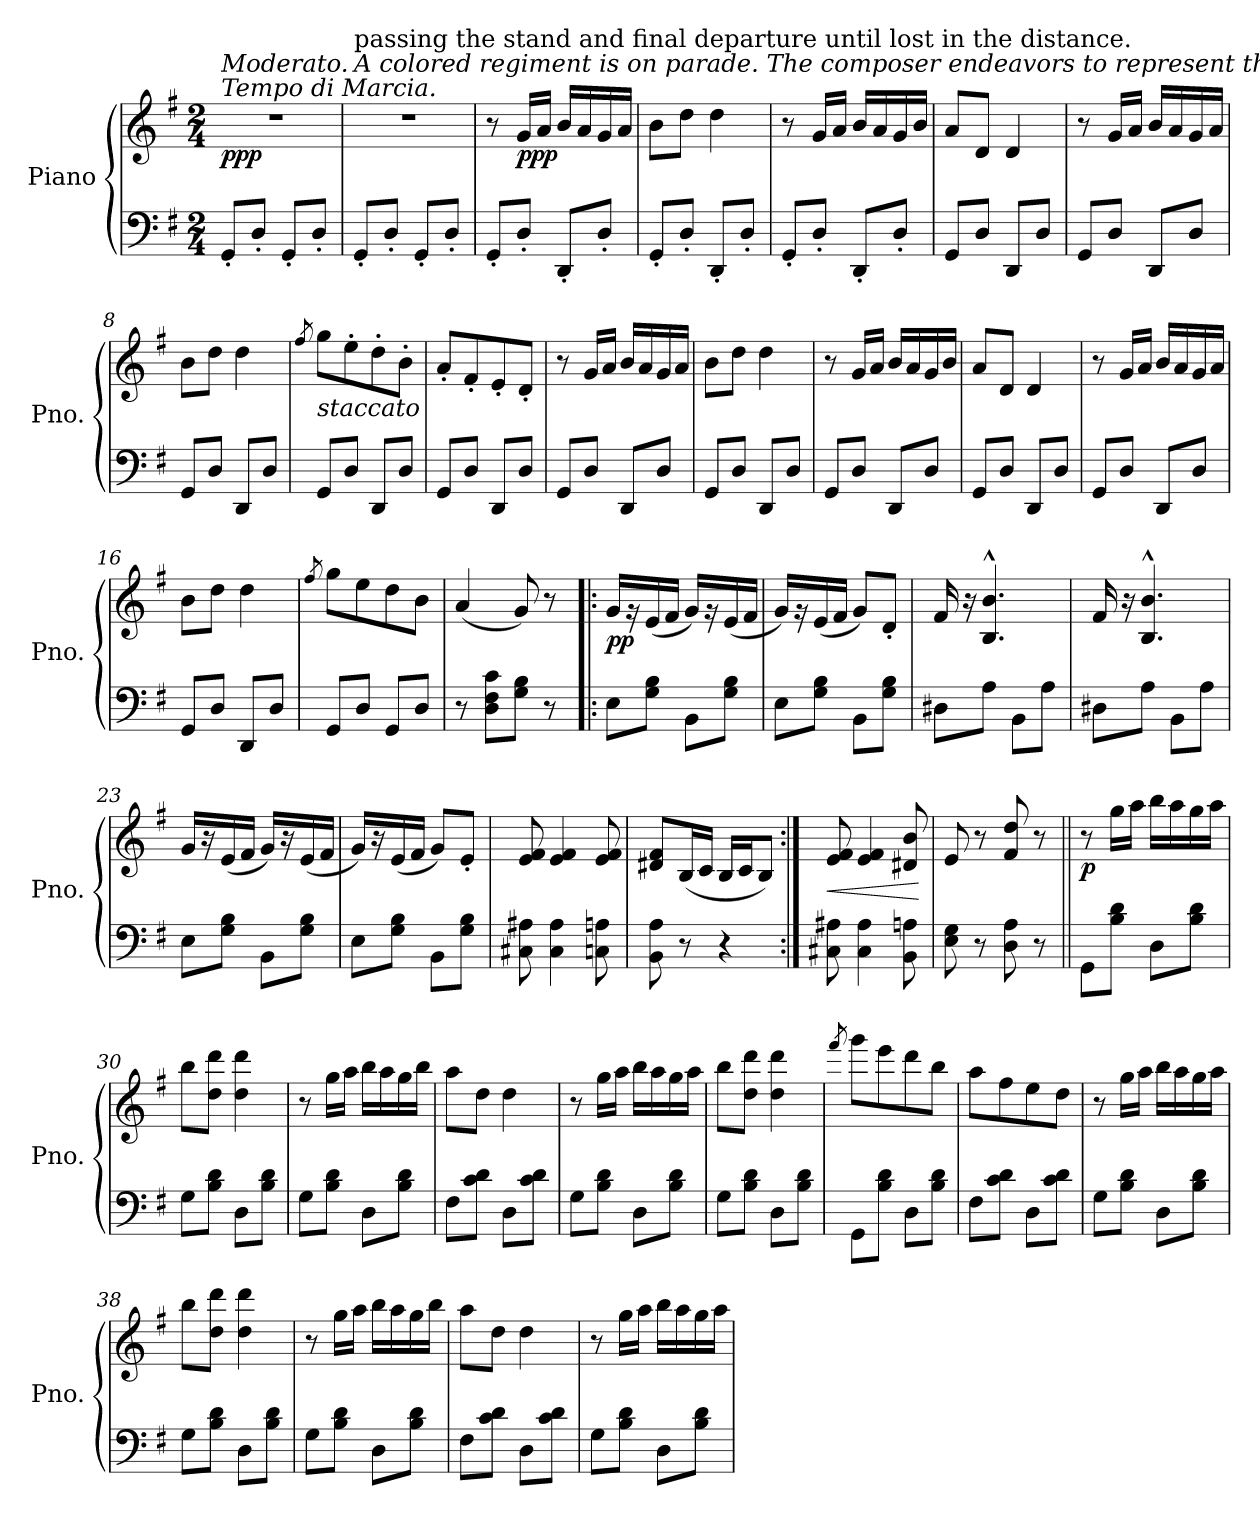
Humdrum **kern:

**kern	**kern	**dynam
*part1	*part1	*part1
*staff2	*staff1	*staff1/2
*I"Piano	*	*
*I'Pno.	*	*
*clefF4	*clefG2	*
*k[f#]	*k[f#]	*
*M2/4	*M2/4	*
=1	=1	=1
!	!LO:TX:a:i:t=Tempo di Marcia.	!
!	!LO:TX:a:i:t=Moderato.	!
!	!	!LO:DY:b
8GG'/L	2r	ppp
8D'/J	.	.
8GG'/L	.	.
8D'/J	.	.
=2	=2	=2
!	!LO:TX:a:i:t=A colored regiment is on parade. The composer endeavors to represent the approach, review	!
!	!LO:TX:a:t=passing the stand and final departure until lost in the distance.	!
8GG'/L	2r	.
8D'/J	.	.
8GG'/L	.	.
8D'/J	.	.
=3	=3	=3
8GG'/L	8r	.
!	!	!LO:DY:b
8D'/J	16g/LL	ppp
.	16a/JJ	.
8DD'/L	16b/LL	.
.	16a/	.
8D'/J	16g/	.
.	16a/JJ	.
=4	=4	=4
8GG'/L	8b\L	.
8D'/J	8dd\J	.
8DD'/L	4dd\	.
8D'/J	.	.
=5	=5	=5
8GG'/L	8r	.
8D'/J	16g/LL	.
.	16a/JJ	.
8DD'/L	16b/LL	.
.	16a/	.
8D'/J	16g/	.
.	16b/JJ	.
=6	=6	=6
8GG/L	8a/L	.
8D/J	8d/J	.
8DD/L	4d/	.
8D/J	.	.
!!LO:LB:g=z
=7	=7	=7
8GG/L	8r	.
8D/J	16g/LL	.
.	16a/JJ	.
8DD/L	16b/LL	.
.	16a/	.
8D/J	16g/	.
.	16a/JJ	.
=8	=8	=8
8GG/L	8b\L	.
8D/J	8dd\J	.
8DD/L	4dd\	.
8D/J	.	.
=9	=9	=9
.	8qff#/	.
!	!LO:TX:b:i:t=staccato	!
8GG/L	8gg\L	.
8D/J	8ee'\	.
8DD/L	8dd'\	.
8D/J	8b'\J	.
=10	=10	=10
8GG/L	8a'/L	.
8D/J	8f#'/	.
8DD/L	8e'/	.
8D/J	8d'/J	.
=11	=11	=11
8GG/L	8r	.
8D/J	16g/LL	.
.	16a/JJ	.
8DD/L	16b/LL	.
.	16a/	.
8D/J	16g/	.
.	16a/JJ	.
=12	=12	=12
8GG/L	8b\L	.
8D/J	8dd\J	.
8DD/L	4dd\	.
8D/J	.	.
!!LO:LB:g=z
=13	=13	=13
8GG/L	8r	.
8D/J	16g/LL	.
.	16a/JJ	.
8DD/L	16b/LL	.
.	16a/	.
8D/J	16g/	.
.	16b/JJ	.
=14	=14	=14
8GG/L	8a/L	.
8D/J	8d/J	.
8DD/L	4d/	.
8D/J	.	.
=15	=15	=15
8GG/L	8r	.
8D/J	16g/LL	.
.	16a/JJ	.
8DD/L	16b/LL	.
.	16a/	.
8D/J	16g/	.
.	16a/JJ	.
=16	=16	=16
8GG/L	8b\L	.
8D/J	8dd\J	.
8DD/L	4dd\	.
8D/J	.	.
=17	=17	=17
.	8qff#/	.
8GG/L	8gg\L	.
8D/J	8ee\	.
8GG/L	8dd\	.
8D/J	8b\J	.
=18	=18	=18
8r	(<4a/	.
8D\ 8F#\ 8c\L	.	.
8G\ 8B\J	8g/)	.
8r	8r	.
!!LO:LB:g=z
=19!|:	=19!|:	=19!|:
!	!	!LO:DY:b
8E\L	16g/LL	pp
.	16r	.
8G\ 8B\J	(<16e/	.
.	16f#/JJ	.
8BB\L	16g/LL)	.
.	16r	.
8G\ 8B\J	(<16e/	.
.	16f#/JJ	.
=20	=20	=20
8E\L	16g/LL)	.
.	16r	.
8G\ 8B\J	(<16e/	.
.	16f#/JJ	.
8BB\L	8g/L)	.
8G\ 8B\J	8d'/J	.
=21	=21	=21
8D#X\L	16f#/	.
.	16r	.
8A\J	4.B/^^ 4.b/^^	.
8BB\L	.	.
8A\J	.	.
=22	=22	=22
8D#X\L	16f#/	.
.	16r	.
8A\J	4.B/^^ 4.b/^^	.
8BB\L	.	.
8A\J	.	.
=23	=23	=23
8E\L	16g/LL	.
.	16r	.
8G\ 8B\J	(<16e/	.
.	16f#/JJ	.
8BB\L	16g/LL)	.
.	16r	.
8G\ 8B\J	(<16e/	.
.	16f#/JJ	.
!!LO:PB:g=z
=24	=24	=24
8E\L	16g/LL)	.
.	16r	.
8G\ 8B\J	(<16e/	.
.	16f#/JJ	.
8BB\L	8g/L)	.
8G\ 8B\J	8e'/J	.
=25	=25	=25
8C#X\ 8A#X\	8e/ 8f#/	.
4C#\ 4A#\	4e/ 4f#/	.
8Cn\ 8An\	8e/ 8f#/	.
=26	=26	=26
8BB\ 8A\	8d#X/ 8f#/L	.
8r	(<16B/L	.
.	16c/JJ	.
4r	16B/LL	.
.	16c/J	.
.	8B/J)	.
=27:|!	=27:|!	=27:|!
!	!	!LO:HP:b
8C#X\ 8A#X\	8e/ 8f#/	<
4C#\ 4A#\	4e/ 4f#/	.
8BB\ 8An\	8d#X/ 8b/	.
.	.	[
=28	=28	=28
8E\ 8G\	8e/	.
8r	8r	.
8D\ 8A\	8f#/ 8dd/	.
8r	8r	.
!!LO:PB:g=z
=29||	=29||	=29||
!	!	!LO:DY:b
8GG\L	8r	p
8B\ 8d\J	16gg\LL	.
.	16aa\JJ	.
8D\L	16bb\LL	.
.	16aa\	.
8B\ 8d\J	16gg\	.
.	16aa\JJ	.
=30	=30	=30
8G\L	8bb\L	.
8B\ 8d\J	8dd\ 8ddd\J	.
8D\L	4dd\ 4ddd\	.
8B\ 8d\J	.	.
=31	=31	=31
8G\L	8r	.
8B\ 8d\J	16gg\LL	.
.	16aa\JJ	.
8D\L	16bb\LL	.
.	16aa\	.
8B\ 8d\J	16gg\	.
.	16bb\JJ	.
=32	=32	=32
8F#\L	8aa\L	.
8c\ 8d\J	8dd\J	.
8D\L	4dd\	.
8c\ 8d\J	.	.
=33	=33	=33
8G\L	8r	.
8B\ 8d\J	16gg\LL	.
.	16aa\JJ	.
8D\L	16bb\LL	.
.	16aa\	.
8B\ 8d\J	16gg\	.
.	16aa\JJ	.
=34	=34	=34
8G\L	8bb\L	.
8B\ 8d\J	8dd\ 8ddd\J	.
8D\L	4dd\ 4ddd\	.
8B\ 8d\J	.	.
=35	=35	=35
.	8qfff#/	.
8GG\L	8ggg\L	.
8B\ 8d\J	8eee\	.
8D\L	8ddd\	.
8B\ 8d\J	8bb\J	.
!!LO:LB:g=z
=36	=36	=36
8F#\L	8aa\L	.
8c\ 8d\J	8ff#\	.
8D\L	8ee\	.
8c\ 8d\J	8dd\J	.
=37	=37	=37
8G\L	8r	.
8B\ 8d\J	16gg\LL	.
.	16aa\JJ	.
8D\L	16bb\LL	.
.	16aa\	.
8B\ 8d\J	16gg\	.
.	16aa\JJ	.
=38	=38	=38
8G\L	8bb\L	.
8B\ 8d\J	8dd\ 8ddd\J	.
8D\L	4dd\ 4ddd\	.
8B\ 8d\J	.	.
=39	=39	=39
8G\L	8r	.
8B\ 8d\J	16gg\LL	.
.	16aa\JJ	.
8D\L	16bb\LL	.
.	16aa\	.
8B\ 8d\J	16gg\	.
.	16bb\JJ	.
=40	=40	=40
8F#\L	8aa\L	.
8c\ 8d\J	8dd\J	.
8D\L	4dd\	.
8c\ 8d\J	.	.
=41	=41	=41
8G\L	8r	.
8B\ 8d\J	16gg\LL	.
.	16aa\JJ	.
8D\L	16bb\LL	.
.	16aa\	.
8B\ 8d\J	16gg\	.
.	16aa\JJ	.
=	=	=
*-	*-	*-
